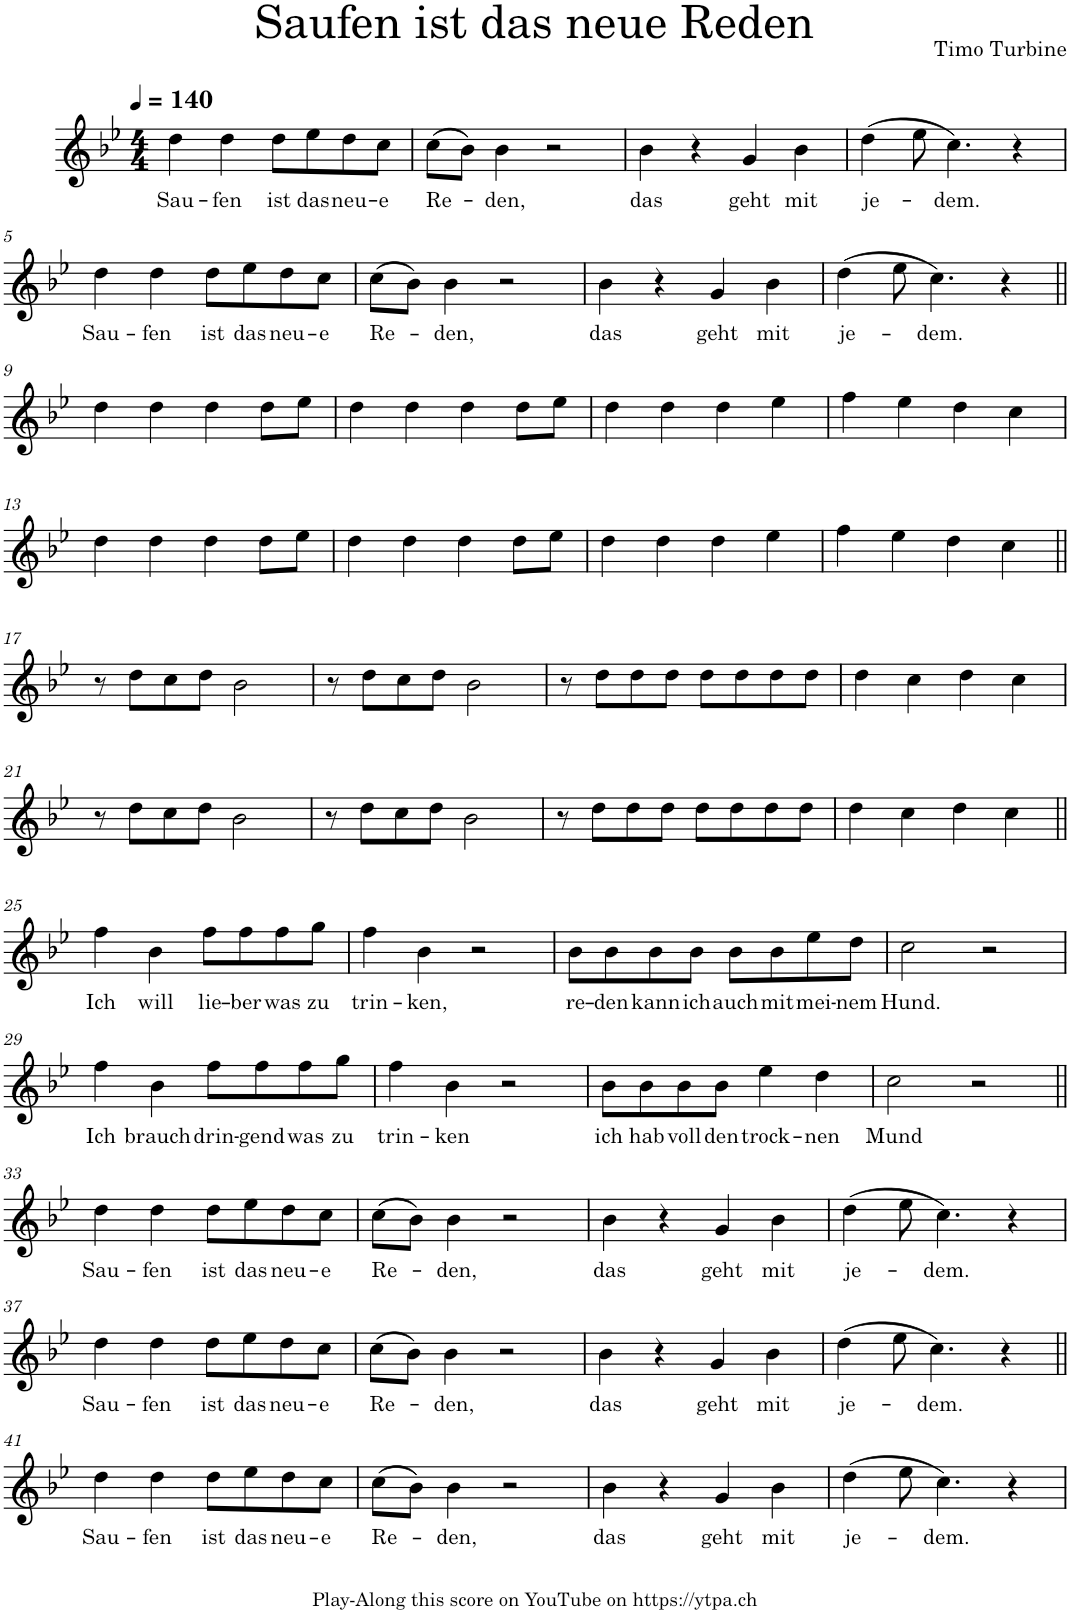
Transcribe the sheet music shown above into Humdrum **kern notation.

**kern	**text
*part1	*part1
*staff1	*staff1
*I"Piano	*
*I'Pno.	*
*clefG2	*
*k[b-e-]	*
*M4/4	*
*MM140	*
=1	=1
!	!LO:LY:b
4dd\	Sau-
!	!LO:LY:b
4dd\	-fen
!	!LO:LY:b
8dd\L	ist
!	!LO:LY:b
8ee-\	das
!	!LO:LY:b
8dd\	neu-
!	!LO:LY:b
8cc\J	-e
=2	=2
!	!LO:LY:b
(8cc\L	Re-
8b-\J)	.
!	!LO:LY:b
4b-\	-den,
2r	.
=3	=3
!	!LO:LY:b
4b-\	das
4r	.
!	!LO:LY:b
4g/	geht
!	!LO:LY:b
4b-\	mit
=4	=4
!	!LO:LY:b
(4dd\	je-
8ee-\	.
!	!LO:LY:b
4.cc\)	-dem.
4r	.
!!LO:LB:g=z
=5	=5
!	!LO:LY:b
4dd\	Sau-
!	!LO:LY:b
4dd\	-fen
!	!LO:LY:b
8dd\L	ist
!	!LO:LY:b
8ee-\	das
!	!LO:LY:b
8dd\	neu-
!	!LO:LY:b
8cc\J	-e
=6	=6
!	!LO:LY:b
(8cc\L	Re-
8b-\J)	.
!	!LO:LY:b
4b-\	-den,
2r	.
=7	=7
!	!LO:LY:b
4b-\	das
4r	.
!	!LO:LY:b
4g/	geht
!	!LO:LY:b
4b-\	mit
=8	=8
!	!LO:LY:b
(4dd\	je-
8ee-\	.
!	!LO:LY:b
4.cc\)	-dem.
4r	.
!!LO:LB:g=z
=9||	=9||
4dd\	.
4dd\	.
4dd\	.
8dd\L	.
8ee-\J	.
=10	=10
4dd\	.
4dd\	.
4dd\	.
8dd\L	.
8ee-\J	.
=11	=11
4dd\	.
4dd\	.
4dd\	.
4ee-\	.
=12	=12
4ff\	.
4ee-\	.
4dd\	.
4cc\	.
!!LO:LB:g=z
=13	=13
4dd\	.
4dd\	.
4dd\	.
8dd\L	.
8ee-\J	.
=14	=14
4dd\	.
4dd\	.
4dd\	.
8dd\L	.
8ee-\J	.
=15	=15
4dd\	.
4dd\	.
4dd\	.
4ee-\	.
=16	=16
4ff\	.
4ee-\	.
4dd\	.
4cc\	.
!!LO:LB:g=z
=17||	=17||
8r	.
8dd\L	.
8cc\	.
8dd\J	.
2b-\	.
=18	=18
8r	.
8dd\L	.
8cc\	.
8dd\J	.
2b-\	.
=19	=19
8r	.
8dd\L	.
8dd\	.
8dd\J	.
8dd\L	.
8dd\	.
8dd\	.
8dd\J	.
=20	=20
4dd\	.
4cc\	.
4dd\	.
4cc\	.
!!LO:LB:g=z
=21	=21
8r	.
8dd\L	.
8cc\	.
8dd\J	.
2b-\	.
=22	=22
8r	.
8dd\L	.
8cc\	.
8dd\J	.
2b-\	.
=23	=23
8r	.
8dd\L	.
8dd\	.
8dd\J	.
8dd\L	.
8dd\	.
8dd\	.
8dd\J	.
=24	=24
4dd\	.
4cc\	.
4dd\	.
4cc\	.
!!LO:LB:g=z
=25||	=25||
!	!LO:LY:b
4ff\	Ich
!	!LO:LY:b
4b-\	will
!	!LO:LY:b
8ff\L	lie-
!	!LO:LY:b
8ff\	-ber
!	!LO:LY:b
8ff\	was
!	!LO:LY:b
8gg\J	zu
=26	=26
!	!LO:LY:b
4ff\	trin-
!	!LO:LY:b
4b-\	-ken,
2r	.
=27	=27
!	!LO:LY:b
8b-\L	re-
!	!LO:LY:b
8b-\	-den
!	!LO:LY:b
8b-\	kann
!	!LO:LY:b
8b-\J	ich
!	!LO:LY:b
8b-\L	auch
!	!LO:LY:b
8b-\	mit
!	!LO:LY:b
8ee-\	mei-
!	!LO:LY:b
8dd\J	-nem
=28	=28
!	!LO:LY:b
2cc\	Hund.
2r	.
!!LO:LB:g=z
=29	=29
!	!LO:LY:b
4ff\	Ich
!	!LO:LY:b
4b-\	brauch
!	!LO:LY:b
8ff\L	drin-
!	!LO:LY:b
8ff\	-gend
!	!LO:LY:b
8ff\	was
!	!LO:LY:b
8gg\J	zu
=30	=30
!	!LO:LY:b
4ff\	trin-
!	!LO:LY:b
4b-\	-ken
2r	.
=31	=31
!	!LO:LY:b
8b-\L	ich
!	!LO:LY:b
8b-\	hab
!	!LO:LY:b
8b-\	voll
!	!LO:LY:b
8b-\J	den
!	!LO:LY:b
4ee-\	trock-
!	!LO:LY:b
4dd\	-nen
=32	=32
!	!LO:LY:b
2cc\	Mund
2r	.
!!LO:LB:g=z
=33||	=33||
!	!LO:LY:b
4dd\	Sau-
!	!LO:LY:b
4dd\	-fen
!	!LO:LY:b
8dd\L	ist
!	!LO:LY:b
8ee-\	das
!	!LO:LY:b
8dd\	neu-
!	!LO:LY:b
8cc\J	-e
=34	=34
!	!LO:LY:b
(8cc\L	Re-
8b-\J)	.
!	!LO:LY:b
4b-\	-den,
2r	.
=35	=35
!	!LO:LY:b
4b-\	das
4r	.
!	!LO:LY:b
4g/	geht
!	!LO:LY:b
4b-\	mit
=36	=36
!	!LO:LY:b
(4dd\	je-
8ee-\	.
!	!LO:LY:b
4.cc\)	-dem.
4r	.
!!LO:LB:g=z
=37	=37
!	!LO:LY:b
4dd\	Sau-
!	!LO:LY:b
4dd\	-fen
!	!LO:LY:b
8dd\L	ist
!	!LO:LY:b
8ee-\	das
!	!LO:LY:b
8dd\	neu-
!	!LO:LY:b
8cc\J	-e
=38	=38
!	!LO:LY:b
(8cc\L	Re-
8b-\J)	.
!	!LO:LY:b
4b-\	-den,
2r	.
=39	=39
!	!LO:LY:b
4b-\	das
4r	.
!	!LO:LY:b
4g/	geht
!	!LO:LY:b
4b-\	mit
=40	=40
!	!LO:LY:b
(4dd\	je-
8ee-\	.
!	!LO:LY:b
4.cc\)	-dem.
4r	.
!!LO:LB:g=z
=41||	=41||
!	!LO:LY:b
4dd\	Sau-
!	!LO:LY:b
4dd\	-fen
!	!LO:LY:b
8dd\L	ist
!	!LO:LY:b
8ee-\	das
!	!LO:LY:b
8dd\	neu-
!	!LO:LY:b
8cc\J	-e
=42	=42
!	!LO:LY:b
(8cc\L	Re-
8b-\J)	.
!	!LO:LY:b
4b-\	-den,
2r	.
=43	=43
!	!LO:LY:b
4b-\	das
4r	.
!	!LO:LY:b
4g/	geht
!	!LO:LY:b
4b-\	mit
=44	=44
!	!LO:LY:b
(4dd\	je-
8ee-\	.
!	!LO:LY:b
4.cc\)	-dem.
4r	.
=	=
*-	*-
